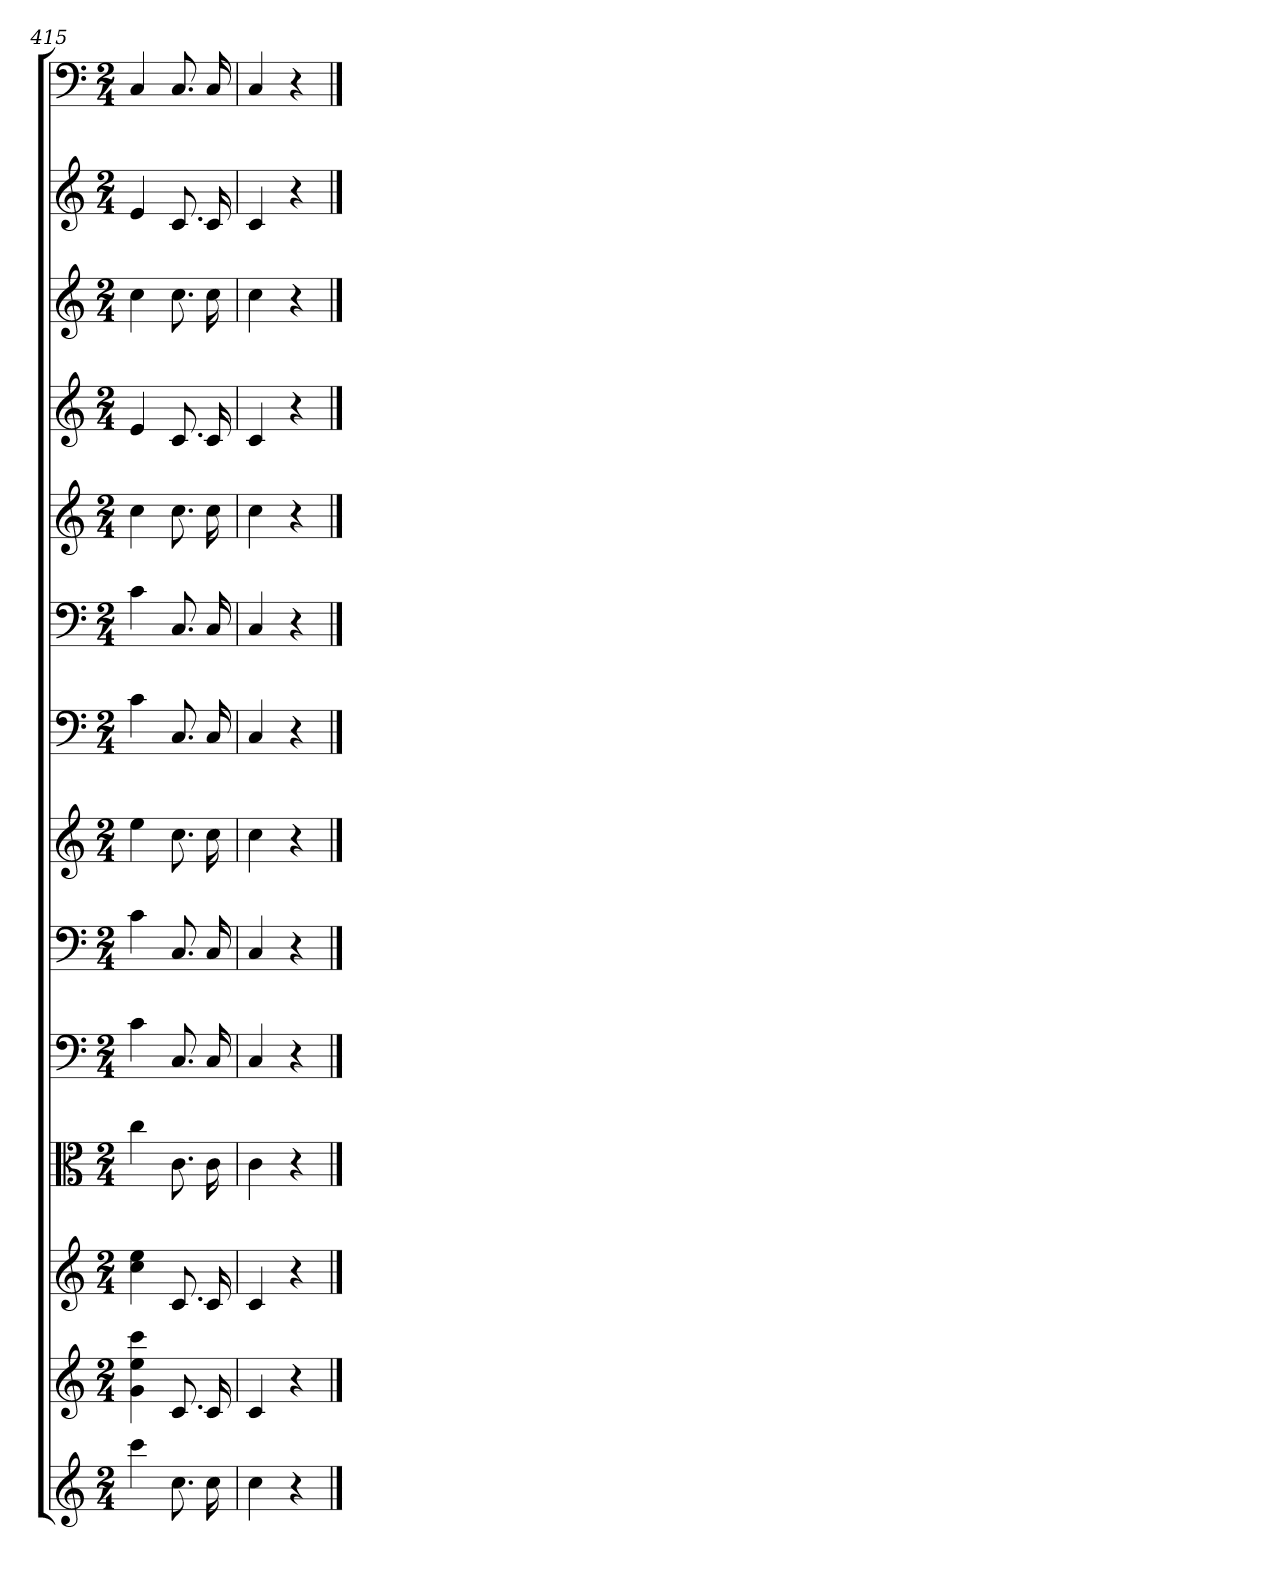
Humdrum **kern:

**kern	**kern	**kern	**kern	**kern	**kern	**kern	**kern	**kern	**kern	**kern	**kern	**kern	**kern
*part14	*part13	*part12	*part11	*part10	*part9	*part8	*part7	*part6	*part5	*part4	*part3	*part2	*part1
*staff14	*staff13	*staff12	*staff11	*staff10	*staff9	*staff8	*staff7	*staff6	*staff5	*staff4	*staff3	*staff2	*staff1
*	*	*	*clefC3	*clefF4	*clefF4	*	*clefF4	*clefF4	*	*	*	*	*clefF4
*k[]	*k[]	*k[]	*k[]	*k[]	*k[]	*k[]	*k[]	*k[]	*k[]	*k[]	*k[]	*k[]	*k[]
*C:	*C:	*C:	*C:	*C:	*C:	*C:	*C:	*C:	*C:	*C:	*C:	*C:	*C:
*M2/4	*M2/4	*M2/4	*M2/4	*M2/4	*M2/4	*M2/4	*M2/4	*M2/4	*M2/4	*M2/4	*M2/4	*M2/4	*M2/4
=415	=415	=415	=415	=415	=415	=415	=415	=415	=415	=415	=415	=415	=415
4ccc	4g 4ee 4ccc	4cc 4ee	4cc	4c	4c	4ee	4c	4c	4cc	4e	4cc	4e	4C
8.cc	8.c	8.c	8.c	8.C	8.C	8.cc	8.C	8.C	8.cc	8.c	8.cc	8.c	8.C
16cc	16c	16c	16c	16C	16C	16cc	16C	16C	16cc	16c	16cc	16c	16C
=416	=416	=416	=416	=416	=416	=416	=416	=416	=416	=416	=416	=416	=416
4cc	4c	4c	4c	4C	4C	4cc	4C	4C	4cc	4c	4cc	4c	4C
4r	4r	4r	4r	4r	4r	4r	4r	4r	4r	4r	4r	4r	4r
==	==	==	==	==	==	==	==	==	==	==	==	==	==
*-	*-	*-	*-	*-	*-	*-	*-	*-	*-	*-	*-	*-	*-
